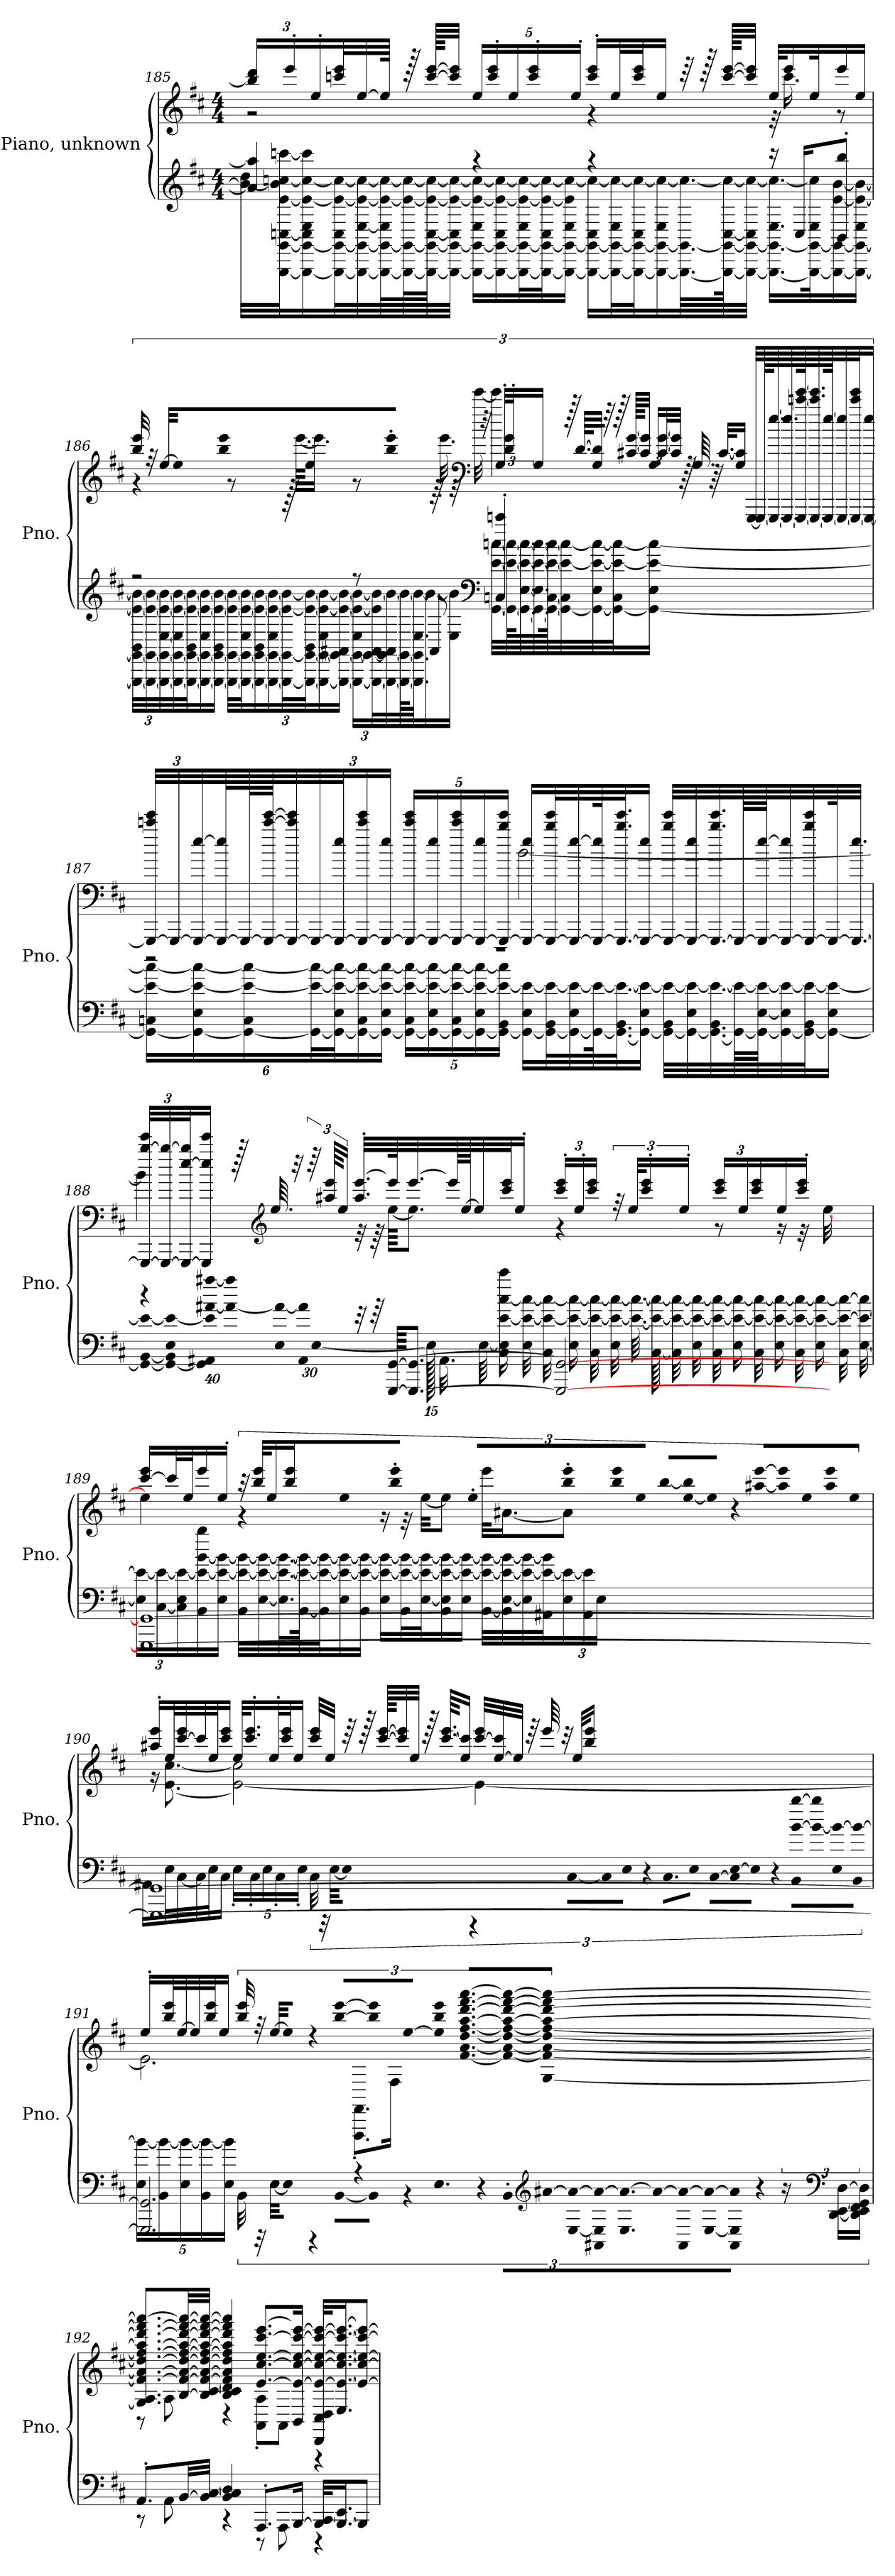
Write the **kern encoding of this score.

**kern	**kern
*part1	*part1
*staff2	*staff1
*I"Piano, unknown	*
*I'Pno.	*
!!LO:LB:g=z
*clefG2	*clefG2
*k[f#c#]	*k[f#c#]
*M4/4	*M4/4
=185	=185
*^	*
*	*	*Xbrackettup
*	*	*^
4a/] 4aa/]	32b\_ 32dd\LLL	24bb/] 24ddd/LL	2r
.	[32GGG\ [32GG\ [32Cn\ [32e\ 32b\] [32ccn\ [32cccn\J	.	.
.	.	24eee'/	.
.	16GGG\_ 16GG\_ 16C\] 16E\ 16e\_ 16cc\_ 16ccc\]	.	.
.	.	24ee'/	.
.	32GGG\_ 32GG\_ 32C\ 32e\_ 32cc\_L	32cccn/ 32eee/L	.
.	32GGG\_ 32GG\_ [32E\ 32e\_ 32cc\_	[32ee/	.
.	64GGG\_ 64GG\_ 64E\] 64e\_ 64cc\_L	64ee/JJJk]	.
.	128GGG\_ 128GG\_ 128e\_ 128cc\_L	128r	.
.	128GGG\_ 128GG\_ [128C\ 128e\_ 128cc\_JJ	[128ccc/ [128eee/KKLLL	.
.	32GGG\_ 32GG\_ 32C\] 32e\_ 32cc\_JJJ	32ccc/] 32eee/]JJJ	.
4r	16GGG\_ 16GG\_ 16E\ 16e\_ 16cc\_LL	20ee/LL	.
.	.	20ccc/' 20eee/'	.
.	16GGG\_ 16GG\_ 16C\ 16e\_ 16cc\_	.	.
.	.	20ee/	.
.	32GGG\_ 32GG\_ 32E\ 32e\_ 32cc\_L	.	.
.	.	20ccc/' 20eee/'	.
.	32GGG\_ 32GG\_ 32C\ 32e\_ 32cc\_J	.	.
.	16GGG\_ 16GG\_ 16E\ 16e\] 16cc\_JJ	.	.
.	.	20ee'/JJ	.
4r	16GGG\_ 16GG\_ 16C\ 16cc\_LL	16ccc/' 16eee/'LL	4r
.	32GGG\_ 32GG\_ 32E\ 32cc\_L	32ee/L	.
.	32GGG\_ 32GG\_ 32C\ 32cc\_J	32ccc/ 32eee/J	.
.	16GGG\_ 16GG\_ 16E\ 16cc\_	16ee/JJ	.
.	64.GGG\_ 64.GG\_ 64.cc\_LL	64r	.
.	.	128r	.
.	128GGG\_ 128GG\_ [128C\ 128cc\_JK	[128ccc/ [128eee/KKLLL	.
.	32GGG\_ 32GG\_ 32C\] 32cc\_JJJ	32ccc/] 32eee/]JJJ	.
16r	16.GGG\_ 16.GG\_ 16.E\ 16.cc\_LL	32ee/KLL	32r
.	.	16eee/	16.ccc\
16C/KL	.	.	.
.	32GGG\_ 32GG\_ 32E\ 32cc\]K	32ee/K	.
8BB/' 8bb/'J	16GGG\_ 16GG\_ [16e\ [16b\	16eee/	8r
.	16GGG\_ 16GG\_ 16E\ 16e\_ 16b\_JJ	16ee/JJ	.
!!LO:PB:g=z	!!
=186	=186	=186	=186
*	*Xbrackettup	*brackettup	*
2r	48GGG\_ 48GG\_ 48BB\ 48e\_ 48b\_LLL	48bb/ 48eee/	4r
.	48GGG\_ 48GG\_ 48e\_ 48b\_	48r	.
.	48GGG\_ 48GG\_ [48E\ 48e\_ 48b\_	[48ee/LLL	.
.	32GGG\_ 32GG\_ 32E\] 32e\_ 32b\_	32ee/]	.
.	32GGG\_ 32GG\_ 32BB\ 32e\_ 32b\_J	32bb/ 32eee/J	.
.	16GGG\_ 16GG\_ 16E\ 16e\_ 16b\_	16ee/	.
.	16GGG\_ 16GG\_ 16BB\ 16e\_ 16b\_JJ	16bb/' 16eee/'JJ	.
.	48GGG\_ 48GG\_ 48e\_ 48b\_LLL	48r	8r
.	48GGG\_ 48GG\_ 48E\ 48e\_ 48b\_J	48ee'/KLL	.
.	24GGG\_ 24GG\_ 24BB\ 24e\_ 24b\_	24bb/' 24eee/'	.
.	24GGG\_ 24GG\_ 24E\ 24e\_ 24b\_	24ee/JJ	.
.	48GGG\_ 48GG\_ 48e\_ 48b\_L	128r	128r
.	.	[64.bb/KLLL	[64.eee\KKLL
.	48GGG\_ 48GG\_ 48BB\ 48e\_ 48b\_J	.	.
.	.	32ee/ 32bb/]JJJ	16.eee\JJ]
.	24GGG\_ 24GG\_ 24E\ 24e\_ 24b\_	.	.
.	.	64r	.
.	.	128r	.
.	24GGG\_ 24GG\_ 24AA#X\ 24e\_ 24b\_JJ	.	.
.	.	[128aa#X/ [128eee/KKLLL	.
.	.	32aa#/] 32eee/]JJJ	.
*	*	*Xbrackettup	*
8r	24GGG\_ 24GG\_ 24E\ 24e\_ 24b\_LL	24ee/LL	8r
.	48GGG\_ 48GG\_ [48AA#\ 48e\] 48b\_L	[48aa#/ [48eee/L	.
.	32GGG\_ 32GG\_ 32AA#\] 32b\_	32aa#/] 32eee/]JJJ	.
.	128GGG\_ 128GG\_ 128b\_KL	128r	.
.	64.GGG\] 64.GG\] 64.E\ 64.b\_JJ	64.ee/	.
8AA#/	16b\_	64r	64r
.	.	[32.aa#/KLL	32.eee'\
.	16E\ 16b\]JJ	16ee/ 16aa#/]JJ	32r
*	*	*clefF4	*
.	.	.	[32eee\
*clefF4	*	*	*
4Cn/' 4cccn/'	[32GG\ [32e\ [32ccn\LLL	[32GGG/LLL	4eee\]
.	128GG\_ 128e\_ 128cc\_KL	128GGG/KL_	.
.	64.GG\_ [64.E\ 64.e\_ 64.cc\_	64.GGG/_ [64.ee/	.
.	64.GG\_ 64.E\] 64.e\_ 64.cc\_	64.GGG/_ 64.ee/]	.
.	128GG\_ [128C\ 128e\_ 128cc\_JK	128GGG/_ [128cccn/ [128eee/K	.
.	32GG\_ 32C\] 32e\_ 32cc\_	64.GGG/_ 64.ccc/] 64.eee/]	.
.	.	128GGG/_ [128ee/JK	.
.	32GG\_ 32E\ 32e\_ 32cc\_	32GGG/_ 32ee/]	.
.	32GG\_ 32C\ 32e\_ 32cc\_J	32GGG/_ 32ccc/ 32eee/J	.
.	16GG\_ 16E\ 16e\_ 16cc\_JJ	16GGG/_ 16ee/JJ	.
!!LO:LB:g=z	!!
=187	=187	=187	=187
1r	24GG\_ 24Cn\ 24e\_ 24cc\_LL	48GGG/_ 48cccn/ 48eee/LLL	2r
.	.	48GGG/_	.
.	24GG\_ 24E\ 24e\_ 24cc\_	48GGG/_ [48ee/	.
.	.	64GGG/_ 64ee/]L	.
.	.	128GGG/L_	.
.	24GG\_ 24C\ 24e\_ 24cc\_	.	.
.	.	128GGG/_ [128ccc/ [128eee/JJ	.
.	.	32GGG/_ 32ccc/] 32eee/]	.
.	48GG\_ 48e\_ 48cc\_L	48GGG/_	.
.	48GG\_ 48E\ 48e\_ 48cc\_J	48GGG/_ 48ee/J	.
.	24GG\_ 24C\ 24e\_ 24cc\_	24GGG/_ 24ccc/ 24eee/	.
.	24GG\_ 24E\ 24e\_ 24cc\_JJ	24GGG/_ 24ee/JJ	.
.	20GG\_ 20C\ 20e\_ 20cc\_LL	20GGG/_ 20ccc/ 20eee/LL	.
.	20GG\_ 20E\ 20e\_ 20cc\_	20GGG/_ 20ee/	.
.	20GG\_ 20C\ 20e\_ 20cc\_	20GGG/_ 20ccc/ 20eee/	.
.	20GG\_ 20E\ 20e\_ 20cc\_	20GGG/_ 20ee/	.
.	20GG\_ 20BB\ 20e\_ 20cc\]JJ	20GGG/_ 20bb/ 20eee/JJ	.
.	16GG\_ 16E\ 16e\_LL	16GGG/_ 16ee/LL	[2b\
.	32GG\_ 32BB\ 32e\_L	32GGG/_ 32bb/ 32eee/L	.
.	32GG\_ 32E\ 32e\_	32GGG/_ [32ee/	.
.	64GG\_ 64e\_K	64GGG/_ 64ee/]K	.
.	32.GG\_ 32.BB\ 32.e\_J	32.GGG/_ 32.bb/ 32.eee/J	.
.	16GG\_ 16E\ 16e\_JJ	16GGG/_ 16ee/JJ	.
.	32GG\_ 32BB\ 32e\_LLL	32GGG/_ 32bb/ 32eee/LLL	.
.	32GG\_ 32E\ 32e\_	32GGG/_ 32ee/	.
.	32.GG\_ 32.BB\ 32.e\_	32.GGG/_ 32.bb/ 32.eee/	.
.	128GG\_ 128e\_LL	128GGG/LL_	.
.	128GG\_ [128E\ 128e\_JJ	128GGG/_ [128ee/JJ	.
.	32GG\_ 32E\] 32e\_	32GGG/_ 32ee/]	.
.	32GG\_ 32BB\ 32e\_J	32GGG/_ 32bb/ 32eee/	.
.	16GG\_ 16E\ 16e\_JJ	64GGG/K_	.
.	.	32.GGG/_ 32.ee/JJJ	.
!!LO:LB:g=z	!!
=188	=188	=188	=188
!	!LO:N:vis=32	!	!
4r	640%23GG\_ [640%23BB\ 640%23e\_LLL	48GGG/_ [48bb/ 48eee/LLL	4b\]
.	.	48GGG/_ 48bb/_	.
!	!LO:N:vis=32	!	!
.	640%23GG\_ 640%23BB\] 640%23E\ 640%23e\_	.	.
.	.	48GGG/_ [48ee/ 48bb/]J	.
.	.	16GGG/] 16ee/] 16eee/JJ	.
!	!LO:N:vis=32	!	!
.	640%23GG\] 640%23AA#X\ 640%23e\] [640%23a#X\ [640%23aa#X\	.	.
!	!LO:N:vis=32	!	!
.	640%23a#\_ 640%23aa#\]	.	.
.	.	128r	.
*	*	*clefG2	*
.	.	64.ee/	.
!	!LO:N:vis=32	!	!
.	640%23E\ 640%23a#\_	.	.
.	.	32r	.
!	!LO:N:vis=64	!	!
.	960%17AA#\ 960%17a#\]K	.	.
*	*	*brackettup	*
.	.	96r	.
.	[1920%101E\JJ	.	.
.	.	96aa#X/ 96eee/KKLL	.
.	.	24ee/JJ	.
32r	960E\]	32.aa#/' [32.eee/'LLL	32r
.	32.AA#\LLL	.	.
64r	.	.	64r
[64GGG/ [64GG/KKKL	.	64eee/K]	[64ee\KKKL
.	[64E\JK	.	.
8.GGG/_ 8.GG/_J	.	[32.eee/	8.ee\J]
.	16C#\ 16E\] [16e\ [16cc#\ 16ccc#\	.	.
.	.	128eee/LL]	.
.	.	[128ee/JJ	.
.	.	32ee/]	.
.	32E\ 32e\_ 32cc#\_L	.	.
.	.	32ccc#/ 32eee/J	.
.	32C#\ 32e\_ 32cc#\_J	.	.
.	.	16ee'/JJ	.
.	16E\ 16e\_ 16cc#\_JJ	.	.
*	*	*Xbrackettup	*
2GGG/_ 2GG/_	.	24ccc#/' 24eee/'LL	4r
.	32C#\ 32e\_ 32cc#\_LLL	.	.
.	32E\ 32e\_ 32cc#\_	.	.
.	.	24ee'/	.
.	64.e\_ 64.cc#\_L	.	.
.	.	24ccc#/ 24eee/JJ	.
.	[128C#\ 128e\_ 128cc#\_JK	.	.
.	32C#\] 32e\_ 32cc#\_	.	.
*	*	*brackettup	*
.	.	48r	.
.	32E\ 32e\_ 32cc#\_	.	.
.	.	48ee/KLL	.
.	32C#\ 32e\_ 32cc#\_J	.	.
.	.	24ccc#/' 24eee/'	.
.	16E\ 16e\_ 16cc#\_JJ	.	.
.	.	24ee'/JJ	.
*	*	*Xbrackettup	*
.	.	24ccc#/ 24eee/LL	8r
.	32C#\ 32e\_ 32cc#\_KLL	.	.
.	16E\ 16e\_ 16cc#\_	.	.
.	.	24ee/	.
.	.	24ccc#/ 24eee/	.
.	32C#\ 32e\_ 32cc#\_K	.	.
.	.	16ee/	16r
.	16E\ 16e\_ 16cc#\_	.	.
.	.	16ccc#/' 16eee/'JJ	32r
.	32C#\ 32e\_ 32cc#\_L	.	.
.	.	.	[32ee\
.	[32E\ 32e\_ 32cc#\]JJJ	.	.
960ryy	.	960ryy	960ryy
!!LO:LB:g=z	!!
=189	=189	=189	=189
1GGG_ 1GG_	24E\] 24e\_LL	[16ccc#/ 16eee/LL	4ee\]
.	[24C#\ 24e\_	.	.
.	.	32ccc#/L]	.
.	24C#\] 24E\ 24e\_	.	.
.	.	32ee/J	.
.	16BB\ 16e\_ [16b\ 16bb\	16eee/	.
.	16E\ 16e\_ 16b\_JJ	16ee'/JJ	.
*	*	*brackettup	*
.	32BB\ 32e\_ 32b\_LLL	48r	4r
.	.	48bb/ 48eee/KLL	.
.	[32E\ 32e\_ 32b\_	.	.
.	.	24ee/	.
.	64.E\] 64.e\_ 64.b\_L	.	.
.	.	24bb/ 24eee/	.
.	[128BB\ 128e\_ 128b\_JK	.	.
.	32BB\] 32e\_ 32b\_J	.	.
.	16E\ 16e\_ 16b\_	16ee/	.
.	16BB\ 16e\_ 16b\_JJ	16bb/' 16eee/'JJ	.
.	16E\ 16e\_ 16b\_LL	16ee'/LL	16r
.	32BB\ 32e\_ 32b\_L	16bb/' 16eee/'	32r
.	[32E\ 32e\_ 32b\_J	.	[32ee\KKL
.	16BB\ 16E\] 16e\_ 16b\_	16bb/ 16eee/	8ee\J]
.	16E\ 16e\_ 16b\_JJ	16ee/JJ	.
.	[32BB\ 32e\_ 32b\_LLL	[32bb/LLL	32eee\KLL
.	32BB\] [32E\ 32e\_ 32b\_	[32ee/ 32bb/]	[16.a#X\J
.	32E\] 32e\_ 32b\_	64ee/JJJk]	.
.	.	128r	.
.	.	[128aa#X/ [128eee/KKLLL	.
.	32AA#X\ 32e\_ 32b\]J	32aa#/] 32eee/]	.
.	24E\ 24e\_	32ee/J	8a#\J]
.	.	16aa#/ 16eee/	.
.	24AA#\ 24e\]	.	.
.	24E\JJ	.	.
.	.	32ee/JJk	.
!!LO:LB:g=z	!!
=190	=190	=190	=190
1GGG_ 1GG_	16AA#X\LL	16aa#X/' 16eee/'LL	16r
.	32E\L	32ee/L	[8.e\ [8.cc#\
.	[32C#\	[32ccc#/ 32eee/	.
.	32C#\]	32ccc#/]	.
.	32E\J	32ee/J	.
.	16C#\JJ	16ccc#/ 16eee/JJ	.
.	20E'\LL	32ee/KLL	2e\_ 2cc#\]
.	.	16.ccc#/' 16.eee/'	.
.	20C#'\	.	.
.	20E\	.	.
.	.	32ee'/L	.
.	20C#'\	.	.
.	.	32ccc#/ 32eee/J	.
.	.	16ee/JJ	.
.	20E'\JJ	.	.
*	*brackettup	*	*
.	48C#\	32ccc#/ 32eee/LLL	.
.	48r	.	.
.	.	32ee/JJJ	.
.	[48E\LLL	.	.
.	64E\JJJk]	64r	.
.	128r	128r	.
.	[128C#\KKLLL	[128ccc#/ [128eee/KKLLL	.
.	32C#\]	32ccc#/] 32eee/]	.
.	32E\JJJ	32ee/JJJ	.
.	128r	128r	.
.	64.C#\KKLL	[64.ccc#/ 64.eee/KKLL	.
.	16E\JJ	16ee/ 16ccc#/]JJ	.
.	[32C#\LLL	[32ccc#/ 32eee/LLL	4e\_
.	32C#\] [32E\	[32ee/ 32ccc#/]	.
.	32E\JJJ]	32ee/JJJ]	.
.	64r	64r	.
.	64BB\ [64b\ [64bb\KLLL	64eee/	.
.	32b\_ 32bb\]	32r	.
.	32E\ 32b\_J	32ee/KLL	.
.	16BB\ 16b\_JJ	16bb/ 16eee/JJ	.
!!LO:LB:g=z	!!
=191	=191	=191	=191
*	*Xbrackettup	*	*
2.GGG/] 2.GG/]	20E\ 20b\_LL	16ee'/LL	2.e\]
.	20BB\ 20b\_	.	.
.	.	32bb/ 32eee/L	.
.	.	[32ee/	.
.	20E\ 20b\_	.	.
.	.	32ee/]	.
.	20BB\ 20b\_	.	.
.	.	32bb/ 32eee/J	.
.	.	16ee/JJ	.
.	20E\ 20b\]JJ	.	.
*	*brackettup	*	*
.	48BB\	48bb/ 48eee/	.
.	48r	48r	.
.	[48E\LLL	[48ee/LLL	.
.	64E\JJJk]	64ee/JJJk]	.
.	128r	128r	.
.	[128BB\KKLLL	[128bb/ [128eee/KKLLL	.
.	32BB\JJJ]	32bb/] 32eee/]JJ	.
.	128r	[8ee/J	.
.	64.E\	.	.
.	32r	.	.
.	16BB'\LL	.	.
*clefG2	*	*	*
.	[64a#X\LL	4ee/] 4bb/ 4eee/	.
.	[64E\ 64a#\_	.	.
.	128AA#X\ 128E\] 128a#\_K	.	.
.	64.E\ 64.a#\_J	.	.
.	32a#\_	.	.
.	32AA#\ 32a#\_J	.	.
.	[16E\ 16a#\_	.	.
.	16AA#\ 16E\] 16a#\]JJ	.	.
4r	8r	[8.f#/ [8.a/ [8.dd/ [8.ff#/ [8.aa/ [8.ddd/ [8.fff#/ [8.aaa/L	8.FFF#\' 8.FF#\'L
.	24r	.	.
*clefF4	*	*	*
.	[24DD\ [24EE\ [24D\LL	.	.
.	.	32f#/_ 32a/_ 32dd/_ 32ff#/_ 32aa/_ 32ddd/_ 32fff#/_ 32aaa/_LL	16F#\Jk
.	24DD\] 24EE\] 24FF#\ 24GG\ 24D\]JJ	.	.
.	.	[32G/ 32f#/_ 32a/_ 32dd/_ 32ff#/_ 32aa/_ 32ddd/_ 32fff#/_ 32aaa/_JJJ	.
!!LO:PB:g=z	!!
=192	=192	=192	=192
8.AA'/L	8r	8.G/] 8.A/ 8.f#/_ 8.a/_ 8.dd/_ 8.ff#/_ 8.aa/_ 8.ddd/_ 8.fff#/_ 8.aaa/_L	8r
.	8AA\	.	8A\
[32BB/LL	.	[32B/ 32f#/_ 32a/_ 32dd/_ 32ff#/_ 32aa/_ 32ddd/_ 32fff#/_ 32aaa/_LL	.
32BB/_ [32C#/JJJ	.	32B/_ [32c#/ 32f#/_ 32a/_ 32dd/_ 32ff#/_ 32aa/_ 32ddd/_ 32fff#/_ 32aaa/_JJJ	.
4BB/] 4C#/] 4D/	4r	4B/] 4c#/] 4d/ 4f#/] 4a/] 4dd/] 4ff#/] 4aa/] 4ddd/] 4fff#/] 4aaa/]	4r
8.AAA'/L	8r	[8.e/ [8.cc#/ [8.ee/ [8.ccc#/ [8.eee/L	8AA\' 8A\'L
.	8AAA\	.	8AA\J
[16BBB/Jk	.	16BB/ 16e/_ 16cc#/_ 16ee/_ 16ccc#/_ 16eee/_Jk	.
32BBB/_ 32CC#/KLL	4r	32DD/ 32C#/ 32D/ 32e/_ 32cc#/_ 32ee/_ 32ccc#/_ 32eee/_KLL	4r
16.BBB/_ 16.EE/J	.	16.E/ 16.e/_ 16.cc#/_ 16.ee/_ 16.ccc#/_ 16.eee/_J	.
8BBB/J]	.	8e/_ 8cc#/_ 8ee/_ 8ccc#/_ 8eee/_J	.
*v	*v	*	*
*	*v	*v
=	=
*-	*-
